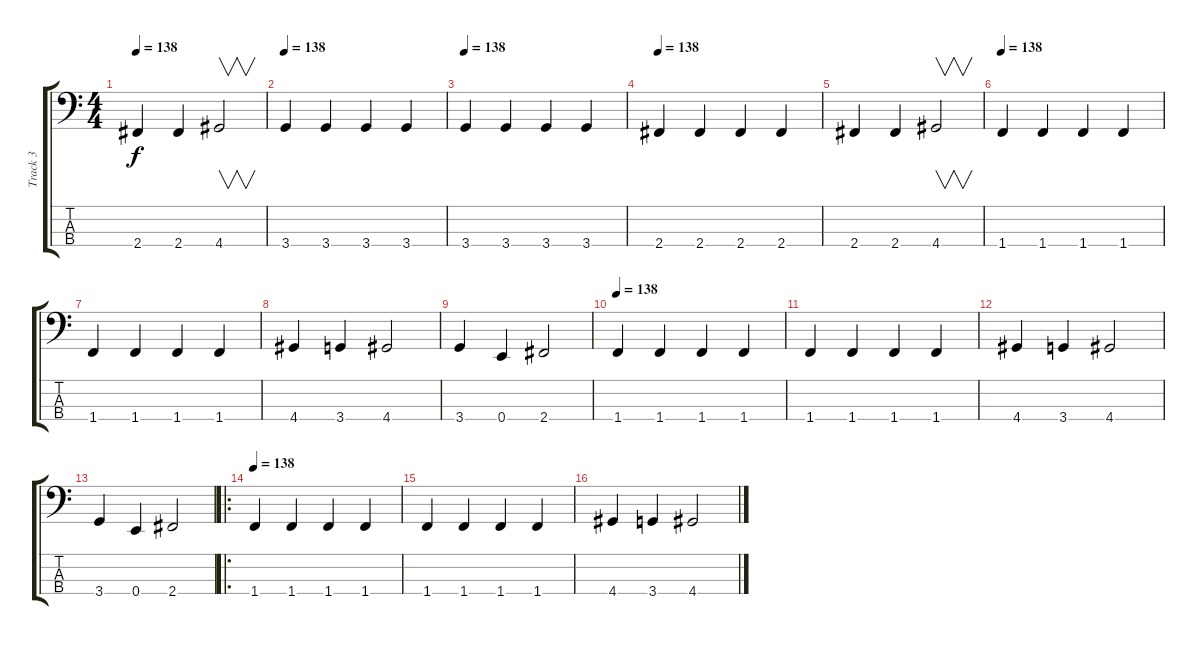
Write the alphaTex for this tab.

\track ("Track 3" "Track 3") {instrument electricbassfinger}
\staff {score tabs}
\tuning (G2 D2 A1 E1) {hide}
\ts (4 4)
\tempo 138
\clef f4
\ks c
2.4.4{dy f} 2.4.4 4.4.2{v} |
\tempo 138
3.4.4 3.4.4 3.4.4 3.4.4 |
\tempo 138
3.4.4 3.4.4 3.4.4 3.4.4 |
\tempo 138
2.4.4 2.4.4 2.4.4 2.4.4 |
2.4.4 2.4.4 4.4.2{v} |
\tempo 138
1.4.4 1.4.4 1.4.4 1.4.4 |
1.4.4 1.4.4 1.4.4 1.4.4 |
4.4.4 3.4.4 4.4.2 |
3.4.4 0.4.4 2.4.2 |
\tempo 138
1.4.4 1.4.4 1.4.4 1.4.4 |
1.4.4 1.4.4 1.4.4 1.4.4 |
4.4.4 3.4.4 4.4.2 |
3.4.4 0.4.4 2.4.2 |
\ro
\tempo 138
1.4.4 1.4.4 1.4.4 1.4.4 |
1.4.4 1.4.4 1.4.4 1.4.4 |
4.4.4 3.4.4 4.4.2
